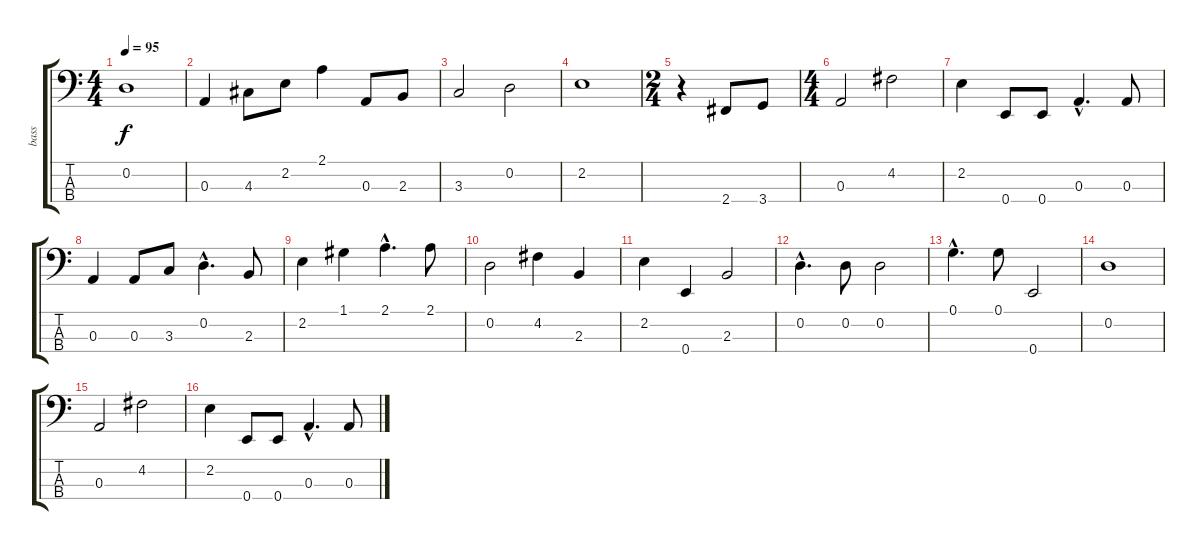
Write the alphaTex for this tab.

\track ("bass" "bass") {instrument electricbassfinger}
\staff {score tabs}
\tuning (G2 D2 A1 E1) {hide}
\ts (4 4)
\tempo 95
\clef f4
\ks c
0.2.1{dy f} |
0.3.4 4.3.8 2.2.8 2.1.4 0.3.8 2.3.8 |
3.3.2 0.2.2 |
2.2.1 |
\ts (2 4)
r.4 2.4.8 3.4.8 |
\ts (4 4)
0.3.2 4.2.2 |
2.2.4 0.4.8 0.4.8 0.3{hac}.4{d} 0.3.8 |
0.3.4 0.3.8 3.3.8 0.2{hac}.4{d} 2.3.8 |
2.2.4 1.1.4 2.1{hac}.4{d} 2.1.8 |
0.2.2 4.2.4 2.3.4 |
2.2.4 0.4.4 2.3.2 |
0.2{hac}.4{d} 0.2.8 0.2.2 |
0.1{hac}.4{d} 0.1.8 0.4.2 |
0.2.1 |
0.3.2 4.2.2 |
2.2.4 0.4.8 0.4.8 0.3{hac}.4{d} 0.3.8
